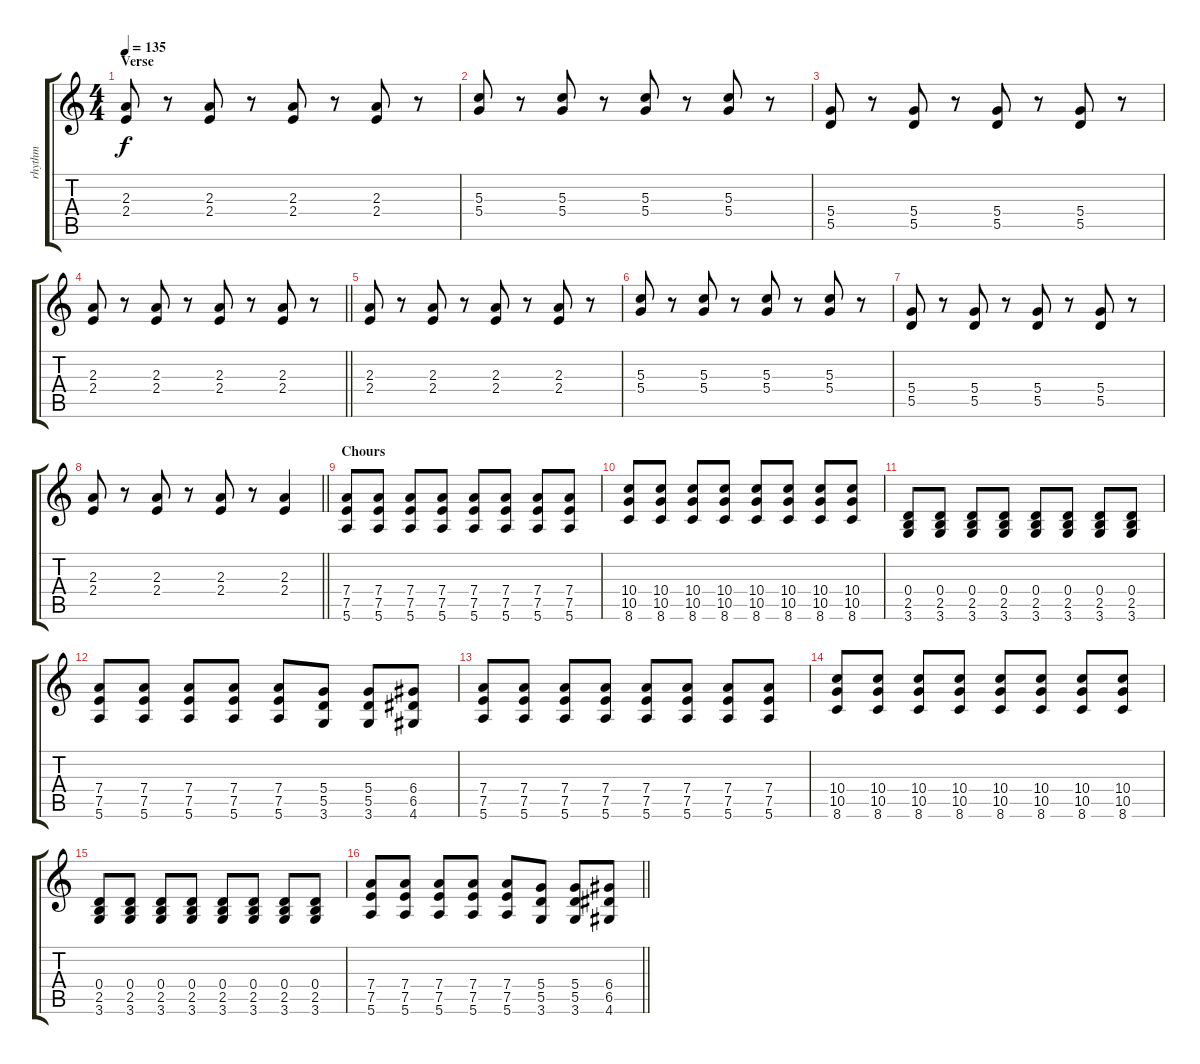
\track ("rhythm" "rhythm") {instrument electricguitarclean}
\staff {score tabs}
\tuning (E4 B3 G3 D3 A2 E2) {hide}
\ts (4 4)
\section ("" "Verse ")
\tempo 135
\clef g2
\ks c
(2.3 2.4).8{dy f instrument electricguitarclean} r.8 (2.3 2.4).8 r.8 (2.3 2.4).8 r.8 (2.3 2.4).8 r.8 |
(5.3 5.4).8 r.8 (5.3 5.4).8 r.8 (5.3 5.4).8 r.8 (5.3 5.4).8 r.8 |
(5.4 5.5).8 r.8 (5.4 5.5).8 r.8 (5.4 5.5).8 r.8 (5.4 5.5).8 r.8 |
\barLineRight lightlight
(2.3 2.4).8 r.8 (2.3 2.4).8 r.8 (2.3 2.4).8 r.8 (2.3 2.4).8 r.8 |
(2.3 2.4).8 r.8 (2.3 2.4).8 r.8 (2.3 2.4).8 r.8 (2.3 2.4).8 r.8 |
(5.3 5.4).8 r.8 (5.3 5.4).8 r.8 (5.3 5.4).8 r.8 (5.3 5.4).8 r.8 |
(5.4 5.5).8 r.8 (5.4 5.5).8 r.8 (5.4 5.5).8 r.8 (5.4 5.5).8 r.8 |
\barLineRight lightlight
(2.3 2.4).8 r.8 (2.3 2.4).8 r.8 (2.3 2.4).8 r.8 (2.3 2.4).4{instrument overdrivenguitar} |
\section ("" "Chours ")
(7.4 7.5 5.6).8 (7.4 7.5 5.6).8 (7.4 7.5 5.6).8 (7.4 7.5 5.6).8 (7.4 7.5 5.6).8 (7.4 7.5 5.6).8 (7.4 7.5 5.6).8 (7.4 7.5 5.6).8 |
(10.4 10.5 8.6).8 (10.4 10.5 8.6).8 (10.4 10.5 8.6).8 (10.4 10.5 8.6).8 (10.4 10.5 8.6).8 (10.4 10.5 8.6).8 (10.4 10.5 8.6).8 (10.4 10.5 8.6).8 |
(0.4 2.5 3.6).8 (0.4 2.5 3.6).8 (0.4 2.5 3.6).8 (0.4 2.5 3.6).8 (0.4 2.5 3.6).8 (0.4 2.5 3.6).8 (0.4 2.5 3.6).8 (0.4 2.5 3.6).8 |
(7.4 7.5 5.6).8 (7.4 7.5 5.6).8 (7.4 7.5 5.6).8 (7.4 7.5 5.6).8 (7.4 7.5 5.6).8 (5.4 5.5 3.6).8 (5.4 5.5 3.6).8 (6.4 6.5 4.6).8 |
(7.4 7.5 5.6).8 (7.4 7.5 5.6).8 (7.4 7.5 5.6).8 (7.4 7.5 5.6).8 (7.4 7.5 5.6).8 (7.4 7.5 5.6).8 (7.4 7.5 5.6).8 (7.4 7.5 5.6).8 |
(10.4 10.5 8.6).8 (10.4 10.5 8.6).8 (10.4 10.5 8.6).8 (10.4 10.5 8.6).8 (10.4 10.5 8.6).8 (10.4 10.5 8.6).8 (10.4 10.5 8.6).8 (10.4 10.5 8.6).8 |
(0.4 2.5 3.6).8 (0.4 2.5 3.6).8 (0.4 2.5 3.6).8 (0.4 2.5 3.6).8 (0.4 2.5 3.6).8 (0.4 2.5 3.6).8 (0.4 2.5 3.6).8 (0.4 2.5 3.6).8 |
\barLineRight lightlight
(7.4 7.5 5.6).8 (7.4 7.5 5.6).8 (7.4 7.5 5.6).8 (7.4 7.5 5.6).8 (7.4 7.5 5.6).8 (5.4 5.5 3.6).8 (5.4 5.5 3.6).8 (6.4 6.5 4.6).8
